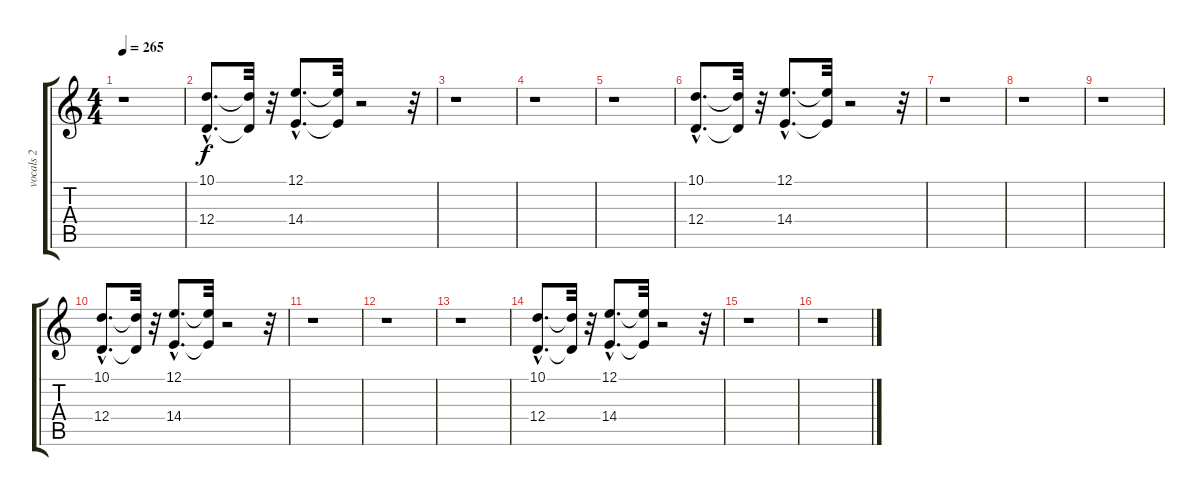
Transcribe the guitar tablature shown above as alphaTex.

\track ("vocals 2" "vocals 2") {instrument pad4choir}
\staff {score tabs}
\tuning (E4 B3 G3 D3 A2 E2) {hide}
\ts (4 4)
\tempo 265
\clef g2
\ks c
r.1{dy f} |
(10.1{hac} 12.4{hac}).8{d} (10.1{t} 12.4{t}).32 r.32 (12.1{hac} 14.4{hac}).8{d} (12.1{t} 14.4{t}).32 r.2 r.32 |
r.1 |
r.1 |
r.1 |
(10.1{hac} 12.4{hac}).8{d} (10.1{t} 12.4{t}).32 r.32 (12.1{hac} 14.4{hac}).8{d} (12.1{t} 14.4{t}).32 r.2 r.32 |
r.1 |
r.1 |
r.1 |
(10.1{hac} 12.4{hac}).8{d} (10.1{t} 12.4{t}).32 r.32 (12.1{hac} 14.4{hac}).8{d} (12.1{t} 14.4{t}).32 r.2 r.32 |
r.1 |
r.1 |
r.1 |
(10.1{hac} 12.4{hac}).8{d} (10.1{t} 12.4{t}).32 r.32 (12.1{hac} 14.4{hac}).8{d} (12.1{t} 14.4{t}).32 r.2 r.32 |
r.1 |
r.1
